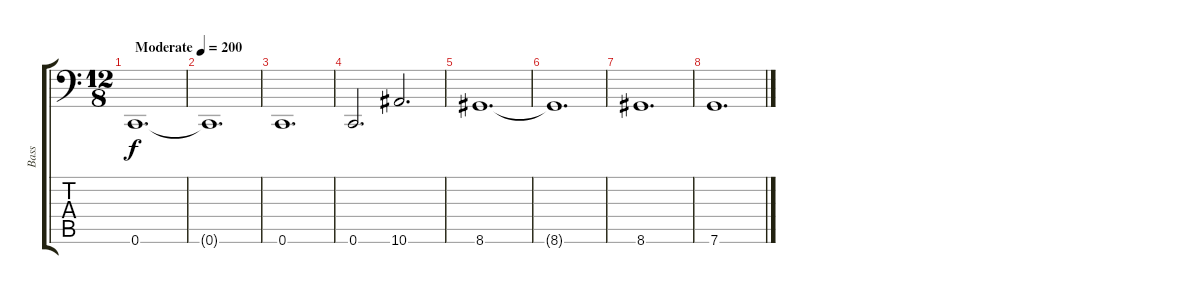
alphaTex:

\track ("Bass" "Bass") {instrument electricbasspick}
\staff {score tabs}
\tuning (D3 A2 F2 C2 G1 C1) {hide}
\ts (12 8)
\tempo (200 "Moderate")
\clef f4
\ks c
0.6.1{d dy f instrument electricbasspick} |
0.6{t}.1{d} |
0.6.1{d} |
0.6.2{d} 10.6.2{d} |
8.6.1{d} |
8.6{t}.1{d} |
8.6.1{d} |
7.6.1{d}
